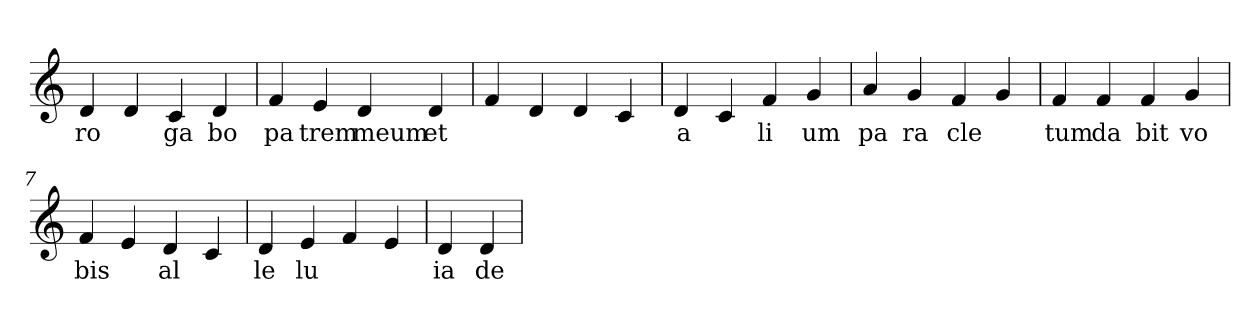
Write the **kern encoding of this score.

**kern	**text
*part1	*part1
*staff1	*staff1
*clefG2	*
=1	=1
4d	ro
4d	.
4c	ga
4d	bo
=2	=2
4f	pa
4e	trem
4d	meum
4d	et
=3	=3
4f	.
4d	.
4d	.
4c	.
=4	=4
4d	a
4c	.
4f	li
4g	um
=5	=5
4a	pa
4g	ra
4f	cle
4g	.
=6	=6
4f	tum
4f	da
4f	bit
4g	vo
=7	=7
4f	bis
4e	.
4d	al
4c	.
=8	=8
4d	le
4e	lu
4f	.
4e	.
=9	=9
4d	ia
4d	de
=	=
*-	*-
